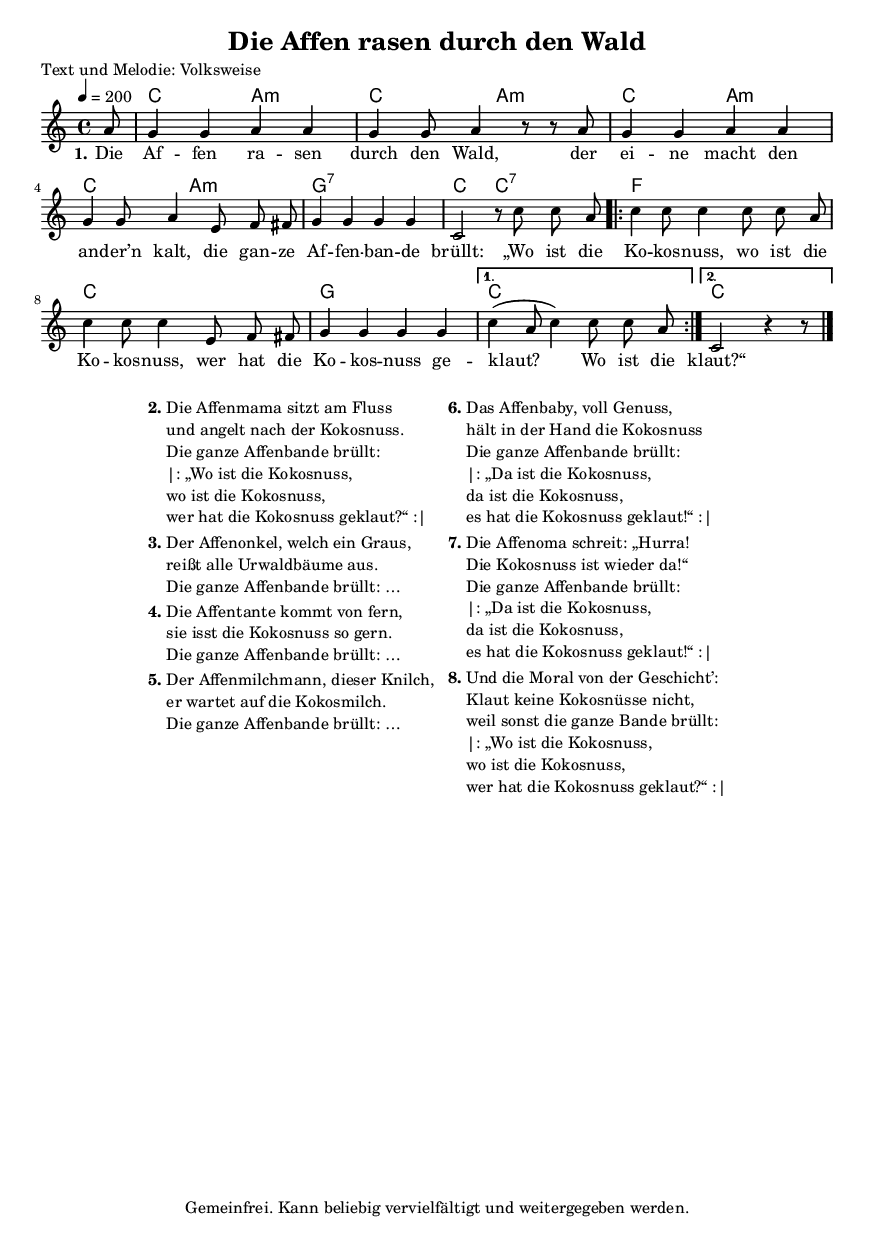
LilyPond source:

% Dieses Notenblatt wurde erstellt von Peter Crighton [http://www.petercrighton.de]
%
% Kontakt: PeteCrighton@googlemail.com
%
% geringfügige Änderungen von Hauke Rehr

\version "2.12.3"

\include "default.ly"

\header {
  title = "Die Affen rasen durch den Wald"
  poet = "Text und Melodie: Volksweise"
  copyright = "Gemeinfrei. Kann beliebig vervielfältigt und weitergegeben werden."
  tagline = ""
}

#(set-global-staff-size 14)

akkordea = \chordmode {
  s8
  % \repeat unfold 4 { c2 a2:m } ?
  c2 a2:m
  c2 a2:m
  c2 a2:m
  c2 a2:m
  g1:7
  c2 c2:7
  \repeat volta 2 {
    f1
    c1
    g1
  }
  \alternative{
    {c1}
    {c1*7/8}
  }
}


strophe = \relative c' {
  \partial 8 a'8 | g4 g4 a4 a4 | g4 g8 a4 r8 r a8  | g4 g4 a4 a4 |
  g4 g8 a4 e8 f8 fis8 | g4 g4 g4 g4  | c,2 r8 c'8 c a|
  \repeat volta 2
  { c4 c8 c4 c8 c a | c4 c8 c4 e,8 f fis | g4 g4 g4 g4}
  \alternative {
    { c4( a8 c4) c8 c a  }
    { c,2 r4 r8 }
  }
  \bar "|." 
}

text = \lyricmode {
  \set stanza = "1."
   Die Af -- fen ra -- sen durch den Wald,
   der ei -- ne macht den an -- der’n kalt,
   die gan -- ze Af -- fen -- ban -- de brüllt:
   „Wo ist die Ko -- kos -- nuss, wo ist die Ko -- kos -- nuss,
   wer hat die Ko -- kos -- nuss  ge -- klaut?__ Wo ist die
   klaut?“
}


\score {
  <<
    \new ChordNames { \akkordea }
    \new Voice = "Lied" {
      \clef "treble"
      \time 4/4
      \key c\major
      \tempo 4 = 200
      \autoBeamOff
      \strophe
    }
    \new Lyrics \lyricsto "Lied" { \text }
  >>
  \layout {}
}
\score {
  \unfoldRepeats
  <<
    \new ChordNames { \akkordea }
    \new Voice = "Lied" {
      \clef "treble"
      \time 4/4
      \key c\major
      \tempo 4 = 200
      \autoBeamOff
      \strophe
    }
    \new Lyrics \lyricsto "Lied" { \text }
  >>
  \midi {}
}

 \markup {
   \fill-line { \line {
     \hspace #0.1
     \column {
       \line {
	 \bold "2."
         \column {
	   "Die Affenmama sitzt am Fluss"
	   "und angelt nach der Kokosnuss."
	   "Die ganze Affenbande brüllt:"
	   "|: „Wo ist die Kokosnuss,"
	   "wo ist die Kokosnuss,"
	   "wer hat die Kokosnuss geklaut?“ :|"
	 }
       }
       \hspace #0.1
       \line {
	 \bold "3."
	 \column {
	   "Der Affenonkel, welch ein Graus,"
	   "reißt alle Urwaldbäume aus."
	   "Die ganze Affenbande brüllt: …"
         }
       }
       \hspace #0.1
       \line {
	 \bold "4."
	 \column {
	   "Die Affentante kommt von fern,"
	   "sie isst die Kokosnuss so gern."
	   "Die ganze Affenbande brüllt: …"
	 }
       }
       \hspace #0.1
       \line {
	 \bold "5."
	 \column {
	   "Der Affenmilchmann, dieser Knilch,"
	   "er wartet auf die Kokosmilch."
	   "Die ganze Affenbande brüllt: …"
	 }
       }
     }
     \line {" "}
     \column {
       \line {
	 \bold "6."
	 \column {
	   "Das Affenbaby, voll Genuss,"
	   "hält in der Hand die Kokosnuss"
	   "Die ganze Affenbande brüllt:"
	   "|: „Da ist die Kokosnuss,"
	   "da ist die Kokosnuss,"
	   "es hat die Kokosnuss geklaut!“ :|"
	 }
       }
       \hspace #0.1
       \line {
	 \bold "7."
	 \column {
	   "Die Affenoma schreit: „Hurra!"
	   "Die Kokosnuss ist wieder da!“"
	   "Die ganze Affenbande brüllt:"
	   "|: „Da ist die Kokosnuss,"
	   "da ist die Kokosnuss,"
	   "es hat die Kokosnuss geklaut!“ :|"
	 }
       }
       \hspace #0.1
       \line {
	 \bold "8."
	 \column {
	   "Und die Moral von der Geschicht’:"
	   "Klaut keine Kokosnüsse nicht,"
	   "weil sonst die ganze Bande brüllt:"
	   "|: „Wo ist die Kokosnuss,"
	   "wo ist die Kokosnuss,"
	   "wer hat die Kokosnuss geklaut?“ :|"
	 }
       }
     }
   } }
 }

 % some settings % vim: sw=2 et
